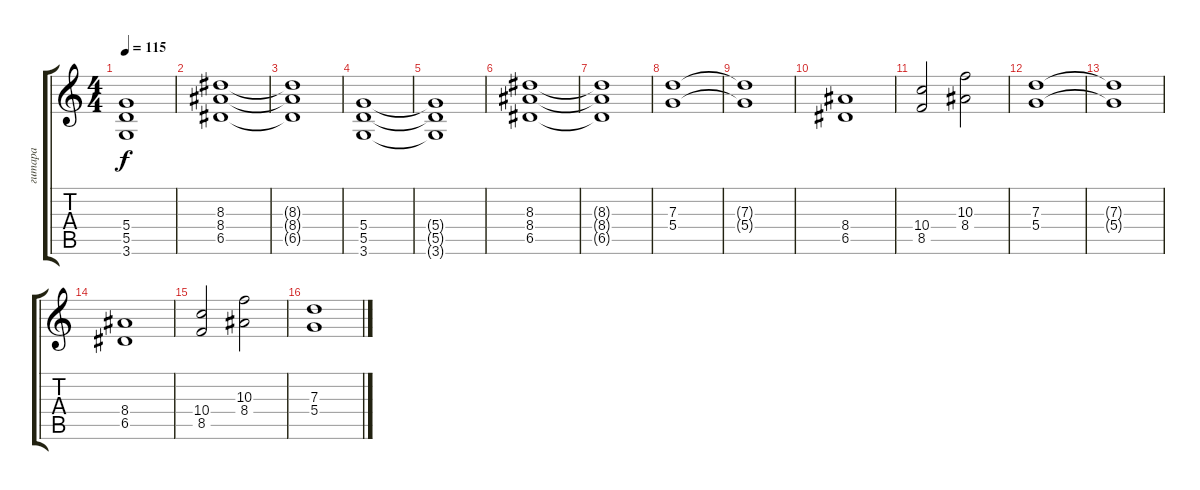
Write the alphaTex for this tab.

\track ("гитара" "гитара") {instrument distortionguitar}
\staff {score tabs}
\tuning (E4 B3 G3 D3 A2 E2) {hide}
\ts (4 4)
\tempo 115
\clef g2
\ks c
(5.4{t} 5.5{t} 3.6{t}).1{dy f} |
(8.3 8.4 6.5).1 |
(8.3{t} 8.4{t} 6.5{t}).1 |
(5.4 5.5 3.6).1 |
(5.4{t} 5.5{t} 3.6{t}).1 |
(8.3 8.4 6.5).1 |
(8.3{t} 8.4{t} 6.5{t}).1 |
(7.3 5.4).1 |
(7.3{t} 5.4{t}).1 |
(8.4 6.5).1 |
(10.4 8.5).2 (10.3 8.4).2 |
(7.3 5.4).1 |
(7.3{t} 5.4{t}).1 |
(8.4 6.5).1 |
(10.4 8.5).2 (10.3 8.4).2 |
(7.3 5.4).1
